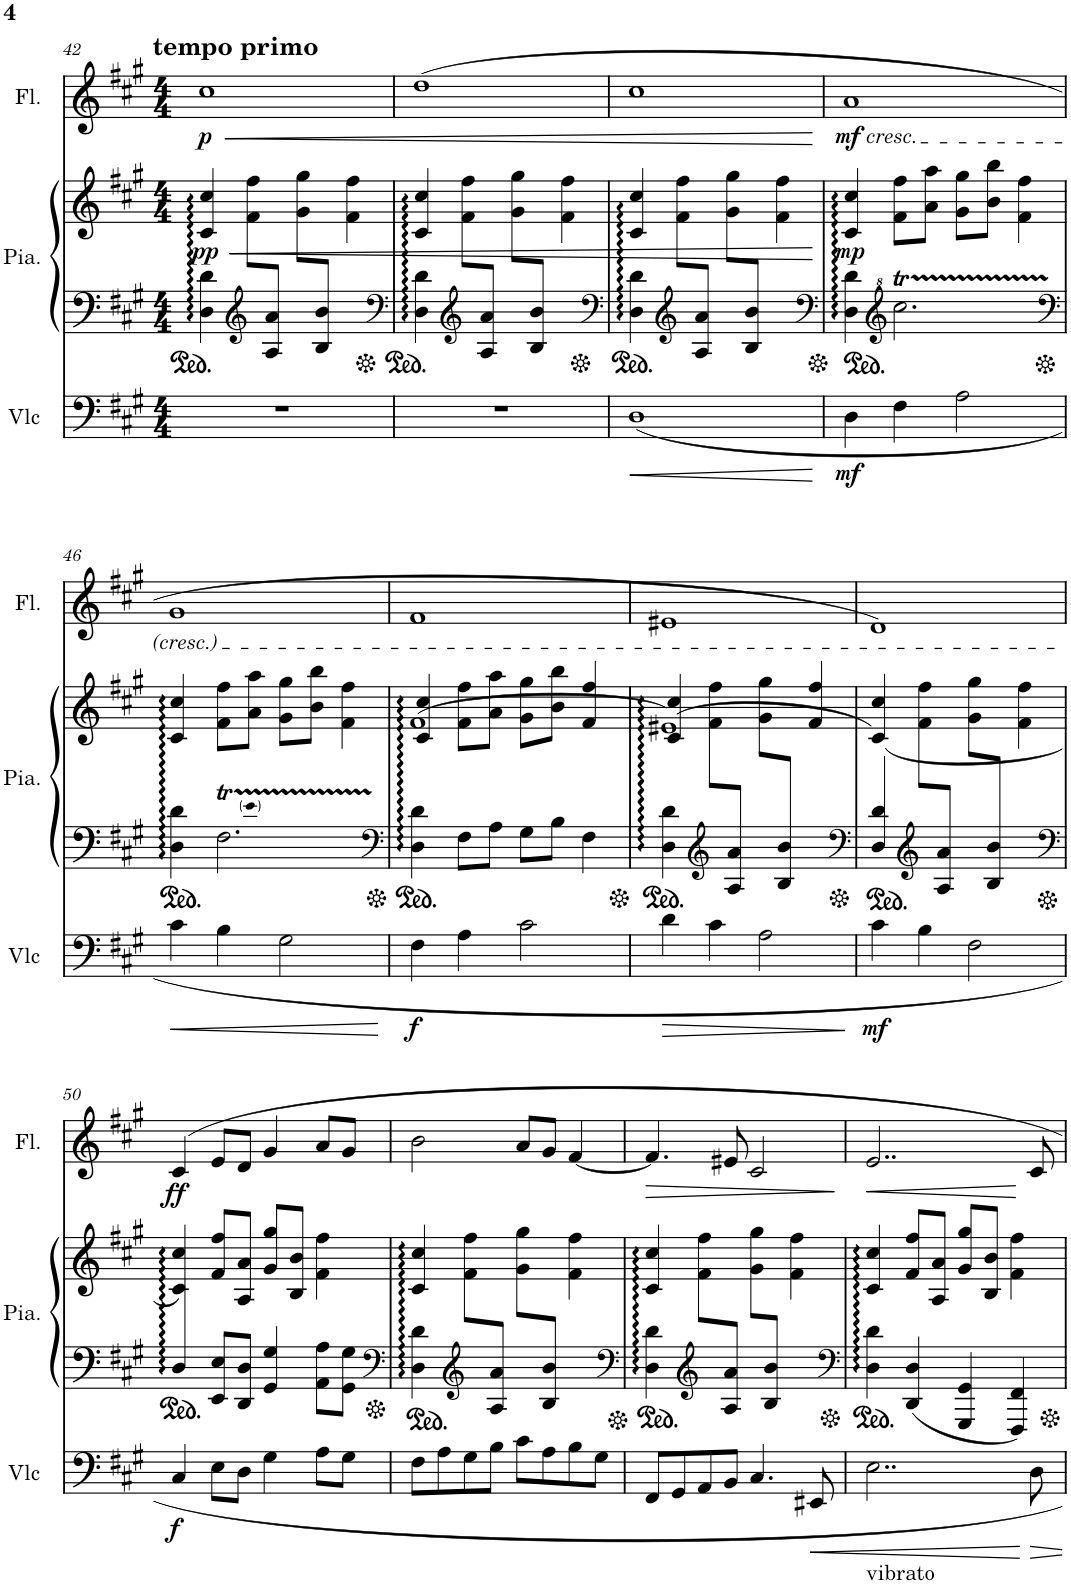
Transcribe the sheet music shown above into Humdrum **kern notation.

**kern	**dynam	**kern	**kern	**dynam	**kern	**dynam
*part3	*part3	*part2	*part2	*part2	*part1	*part1
*staff4	*staff4	*staff3	*staff2	*staff2/3	*staff1	*staff1
*I"Violoncelle	*	*I"Piano	*	*	*I"Flûte	*
*I'Vlc	*	*I'Pia.	*	*	*I'Fl.	*
!!LO:PB:g=z
*clefF4	*	*clefF4	*clefG2	*	*clefG2	*
*k[f#c#g#]	*	*k[f#c#g#]	*k[f#c#g#]	*	*k[f#c#g#]	*
*M4/4	*	*M4/4	*M4/4	*	*M4/4	*
=42	=42	=42	=42	=42	=42	=42
*	*	*^	*	*	*	*
!	!	!	!	!	!	!LO:TX:a:B:t=tempo primo	!
!	!	!	!	!	!LO:HP:b	!	!LO:HP:b
!	!	!	!	!	!LO:DY:n=1:b	!	!LO:DY:n=1:b
1r	.	4.ryy	4D\ 4d\	4c#/ 4cc#/	< pp	1cc#	< p
*	*	*clefG2	*	*	*	*	*
.	.	.	2.ryy	8f#\ 8ff#\L	.	.	.
.	.	8A/ 8a/J	.	8ryy	.	.	.
.	.	8ryy	.	8g#\ 8gg#\L	.	.	.
.	.	8B/ 8b/J	.	8ryy	.	.	.
.	.	4ryy	.	4f#\ 4ff#\	.	.	.
=43	=43	=43	=43	=43	=43	=43	=43
*	*	*clefF4	*	*	*	*	*
1r	.	4.ryy	4D\ 4d\	4c#/ 4cc#/	.	(1dd	.
*	*	*clefG2	*	*	*	*	*
.	.	.	2.ryy	8f#\ 8ff#\L	.	.	.
.	.	8A/ 8a/J	.	8ryy	.	.	.
.	.	8ryy	.	8g#\ 8gg#\L	.	.	.
.	.	8B/ 8b/J	.	8ryy	.	.	.
.	.	4ryy	.	4f#\ 4ff#\	.	.	.
=44	=44	=44	=44	=44	=44	=44	=44
*	*	*clefF4	*	*	*	*	*
!	!LO:HP:b	!	!	!	!	!	!
1D	<	4.ryy	4D\ 4d\	4c#/ 4cc#/	.	1cc#	.
*	*	*clefG2	*	*	*	*	*
.	.	.	2.ryy	8f#\ 8ff#\L	.	.	.
.	.	8A/ 8a/J	.	8ryy	.	.	.
.	.	8ryy	.	8g#\ 8gg#\L	.	.	.
.	.	8B/ 8b/J	.	8ryy	.	.	.
.	.	4ryy	.	4f#\ 4ff#\	.	.	.
*	*	*v	*v	*	*	*	*
.	[	.	.	[	.	[
=45	=45	=45	=45	=45	=45	=45
*	*	*clefF4	*	*	*	*
!	!	!	!	!	!LO:TX:b:i:t=cresc.	!
!	!LO:DY:b	!	!	!LO:DY:b	!	!LO:DY:b
4D\	mf	4D\ 4d\	4c#/ 4cc#/	mp	1a	mf
*	*	*clefG^2	*	*	*	*
4F#\	.	2.ccc#t\	8f#\ 8ff#\L	.	.	.
.	.	.	8a\ 8aa\J	.	.	.
2A\	.	.	8g#\ 8gg#\L	.	.	.
.	.	.	8b\ 8bb\J	.	.	.
.	.	.	4f#\ 4ff#\	.	.	.
!!LO:LB:g=z
=46	=46	=46	=46	=46	=46	=46
*	*	*clefF4	*	*	*	*
!	!LO:HP:b	!	!	!	!	!
4c#\	<	4D\ 4d\	4c#/ 4cc#/	.	1g#	.
4B\	.	2.F#T\	8f#\ 8ff#\L	.	.	.
.	.	.	8a\ 8aa\J	.	.	.
2G#\	.	.	8g#\ 8gg#\L	.	.	.
.	.	.	8b\ 8bb\J	.	.	.
.	.	.	4f#\ 4ff#\	.	.	.
.	[	.	.	.	.	.
=47	=47	=47	=47	=47	=47	=47
*	*	*clefF4	*	*	*	*
*	*	*	*^	*	*	*
!	!LO:DY:b	!	!	!	!	!	!
4F#\	f	4D\ 4d\	4c#/ 4cc#/	(>1f#	.	1f#	.
4A\	.	8F#\L	8f#\ 8ff#\L	.	.	.	.
.	.	8A\J	8a\ 8aa\J	.	.	.	.
2c#\	.	8G#\L	8g#\ 8gg#\L	.	.	.	.
.	.	8B\J	8b\ 8bb\J	.	.	.	.
.	.	4F#\	4f#/ 4ff#/	.	.	.	.
=48	=48	=48	=48	=48	=48	=48	=48
!	!LO:HP:b	!	!	!	!	!	!
*	*	*^	*	*	*	*	*
4d\	>	4.ryy	4D\ 4d\	4c#/ 4cc#/	(>1e#X)	.	1e#X	.
*	*	*clefG2	*	*	*	*	*	*
4c#\	.	.	2.ryy	8f#\ 8ff#\L	.	.	.	.
.	.	8A/ 8a/J	.	8ryy	.	.	.	.
2A\	.	8ryy	.	8g#\ 8gg#\L	.	.	.	.
.	.	8B/ 8b/J	.	8ryy	.	.	.	.
.	.	4ryy	.	4f#/ 4ff#/	.	.	.	.
*	*	*v	*v	*	*	*	*	*
*	*	*	*v	*v	*	*	*
.	]	.	.	.	.	.
=49	=49	=49	=49	=49	=49	=49
*	*	*clefF4	*	*	*	*
*	*	*^	*	*	*	*
!	!LO:DY:b	!	!	!	!	!	!
4c#\	mf	4.ryy	4D/ 4d/	(<4c#/ 4cc#/)	.	1d)	.
*	*	*clefG2	*	*	*	*	*
4B\	.	.	2.ryy	8f#\ 8ff#\L	.	.	.
.	.	8A/ 8a/J	.	8ryy	.	.	.
2F#\	.	8ryy	.	8g#\ 8gg#\L	.	.	.
.	.	8B/ 8b/J	.	8ryy	.	.	.
.	.	4ryy	.	4f#\ 4ff#\	.	.	.
*	*	*v	*v	*	*	*	*
!!LO:LB:g=z
=50	=50	=50	=50	=50	=50	=50
*	*	*clefF4	*	*	*	*
!	!LO:DY:b	!	!	!	!	!LO:DY:b
4C#/	f	4D/	4c#/ 4cc#/)	.	4c#/	ff
8E\L	.	8EE/ 8E/L	8f#/ 8ff#/L	.	8e/L	.
8D\J	.	8DD/ 8D/J	8A/ 8a/J	.	8d/J	.
4G#\	.	4GG#/ 4G#/	8g#/ 8gg#/L	.	4g#/	.
.	.	.	8B/ 8b/J	.	.	.
8A\L	.	8AA\ 8A\L	4f#\ 4ff#\	.	8a/L	.
8G#\J	.	8GG#\ 8G#\J	.	.	8g#/J	.
=51	=51	=51	=51	=51	=51	=51
*	*	*clefF4	*	*	*	*
*	*	*^	*	*	*	*
8F#\L	.	4.ryy	4D\ 4d\	4c#/ 4cc#/	.	2b\	.
8A\	.	.	.	.	.	.	.
*	*	*clefG2	*	*	*	*	*
8G#\	.	.	2.ryy	8f#\ 8ff#\L	.	.	.
8B\J	.	8A/ 8a/J	.	8ryy	.	.	.
8c#\L	.	8ryy	.	8g#\ 8gg#\L	.	8a/L	.
8A\	.	8B/ 8b/J	.	8ryy	.	8g#/J	.
8B\	.	4ryy	.	4f#\ 4ff#\	.	[4f#/	.
8G#\J	.	.	.	.	.	.	.
=52	=52	=52	=52	=52	=52	=52	=52
*	*	*clefF4	*	*	*	*	*
!	!	!	!	!	!	!	!LO:HP:b
8FF#/L	.	4.ryy	4D\ 4d\	4c#/ 4cc#/	.	4.f#/]	>
8GG#/	.	.	.	.	.	.	.
*	*	*clefG2	*	*	*	*	*
8AA/	.	.	2.ryy	8f#\ 8ff#\L	.	.	.
8BB/J	.	8A/ 8a/J	.	8ryy	.	8e#X/	.
4.C#/	.	8ryy	.	8g#\ 8gg#\L	.	2c#/	.
.	.	8B/ 8b/J	.	8ryy	.	.	.
.	.	4ryy	.	4f#\ 4ff#\	.	.	.
!	!LO:HP:b	!	!	!	!	!	!
8EE#X/	<	.	.	.	.	.	.
*	*	*v	*v	*	*	*	*
.	.	.	.	.	.	]
=53	=53	=53	=53	=53	=53	=53
*	*	*clefF4	*	*	*	*
!LO:TX:b:t=vibrato	!	!	!	!	!	!
2..E\	.	4D\ 4d\	4c#/ 4cc#/	.	2..e/	.
.	.	4DD/ 4D/	8f#/ 8ff#/L	.	.	.
.	.	.	8A/ 8a/J	.	.	.
.	.	4GGG#/ 4GG#/	8g#/ 8gg#/L	.	.	.
.	.	.	8B/ 8b/J	.	.	.
.	.	4FFF#/ 4FF#/	4f#\ 4ff#\	.	.	.
8D\	[	.	.	.	8c#/	.
=	=	=	=	=	=	=
*-	*-	*-	*-	*-	*-	*-
